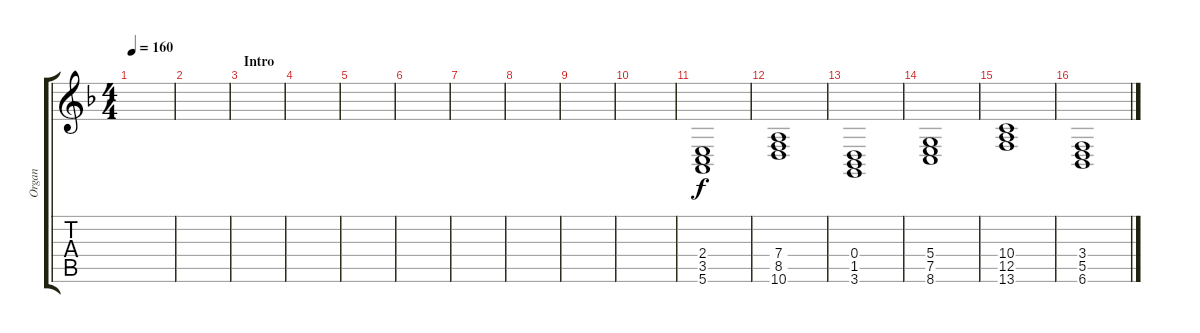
\track ("Organ" "Organ") {instrument drawbarorgan}
\staff {score tabs}
\tuning (E4 B3 G3 D3 A2 E2) {hide}
\ts (4 4)
\tempo 160
\clef g2
\ks dminor
|
|
\section ("" "Intro")
|
|
|
|
|
|
|
|
(2.4 3.5 5.6).1{volume 8 instrument drawbarorgan} |
(7.4 8.5 10.6).1 |
(0.4 1.5 3.6).1 |
(5.4 7.5 8.6).1 |
(10.4 12.5 13.6).1 |
(3.4 5.5 6.6).1
